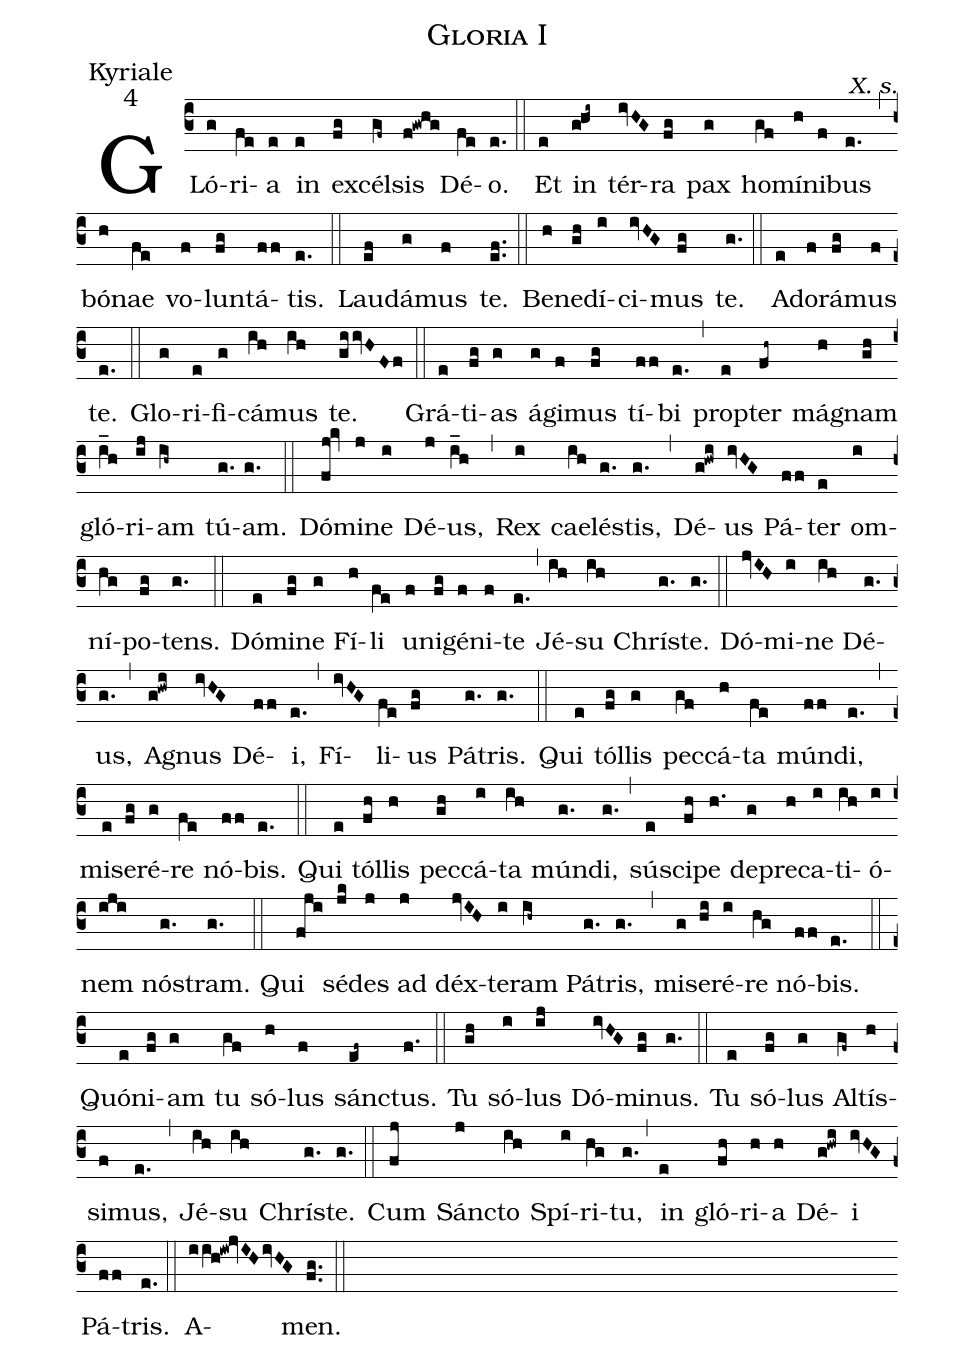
name:Gloria I;
office-part:Kyriale;
mode:4;
commentary:X. s.;
%%
(c3) GL{ó}(g)ri(fe)a(e) in(e) ex(fg)cél(gf~)sis(f!gwhg) Dé(fe)o.(e.) (::) Et(e) in(g!hi~) tér(ivHG)ra(fg) pax(g) ho(gf)mí(h)ni(f)bus(e.) (,) bó(h)nae(fe) vo(f)lun(fg)tá(ff)tis.(e.) (::) Lau(ef)dá(g)mus(f) te.(ef..) (::) Be(h)ne(gh)dí(i)ci(ivHG)mus(fg) te.(g.) (::) A(e)do(f)rá(fg)mus(f) te.(e.) (::) Glo(g)ri(e)fi(g)cá(ih)mus(ih) te.(giivHFf) (::) Grá(e)ti(fg)as(g) á(g)gi(f)mus(fg) tí(ff)bi(e.) (,) prop(e)ter(fh~) má(h)gnam(gh) gló(i_h)ri(ij)am(ih~) tú(g.)am.(g.) (::) Dó(fj!kv)mi(j)ne(i) Dé(j)us,(i_h) (,) Rex(i) cae(ih)lés(g.)tis,(g.) (,) Dé(g!hwi)us(ivHG) Pá(ff)ter(e) om(i)ní(hg)po(fg)tens.(g.) (::) Dó(e)mi(fg)ne(g) Fí(h)li(fe) u(f)ni(fg)gé(f)ni(f)te(e.) (,) Jé(ih)su(ih) Chrís(g.)te.(g.) (::) Dó(jvIH)mi(i)ne(ih) Dé(g.)us,(g.) (,) A(g!hwi)gnus(ivHG) Dé(ff)i,(e.) (,) Fí(ivHG)li(fe)us(fg) Pá(g.)tris.(g.) (::) Qui(e) tól(fg)lis(g) pec(gf)cá(h)ta(fe) mún(ff)di,(e.) (,) mi(e)se(fg)ré(g)re(fe) nó(ff)bis.(e.) (::) Qui(e) tól(fh)lis(h) pec(gh)cá(i)ta(ih) mún(g.)di,(g.) (,) sú(e)sci(fh)pe(h.) de(g)pre(h)ca(i)ti(ih)ó(i)nem(iji) nós(g.)tram.(g.) (::) Qui(fji) sé(jk)des(j) ad(j) déx(jvIH)te(i)ram(ih~) Pá(g.)tris,(g.) (,) mi(g)se(hi)ré(i)re(hg) nó(ff)bis.(e.) (::) Quó(e)ni(fg)am(g) tu(gf) só(h)lus(f) sán(ef~)ctus.(f.) (::) Tu(gh) só(i)lus(ij) Dó(ivHG)mi(fg)nus.(g.) (::) Tu(e) só(fg)lus(g) Al(gf~)tís(h)si(f)mus,(e.) (,) Jé(ih)su(ih) Chrís(g.)te.(g.) (::) Cum(fj) Sán(j)cto(ih) Spí(i)ri(hg)tu,(g.) (,) in(e) gló(fh)ri(h)a(h) Dé(g!hwi)i(ivHG) Pá(ff)tris.(e.) (::) A(iih!iw!jvIHivHG)men.(fg..) (::)
